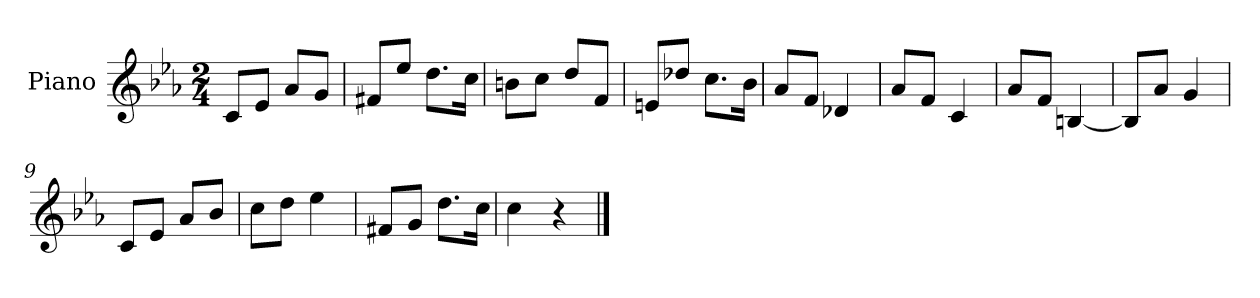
**kern
*part1
*staff1
*I"Piano
*I'Pno
*clefG2
*k[b-e-a-]
*c:
*M2/4
=1
8c/L
8e-/J
8a-/L
8g/J
=2
8f#X/L
8ee-/J
8.dd\L
16cc\Jk
=3
8bn\L
8cc\J
8dd/L
8f/J
=4
8en/L
8dd-X/J
8.cc\L
16b-\Jk
=5
8a-/L
8f/J
4d-X/
=6
8a-/L
8f/J
4c/
=7
8a-/L
8f/J
[4Bn/
=8
8B/L]
8a-/J
4g/
=9
8c/L
8e-/J
8a-/L
8b-/J
=10
8cc\L
8dd\J
4ee-\
=11
8f#X/L
8g/J
8.dd\L
16cc\Jk
=12
4cc\
4r
==
*-
